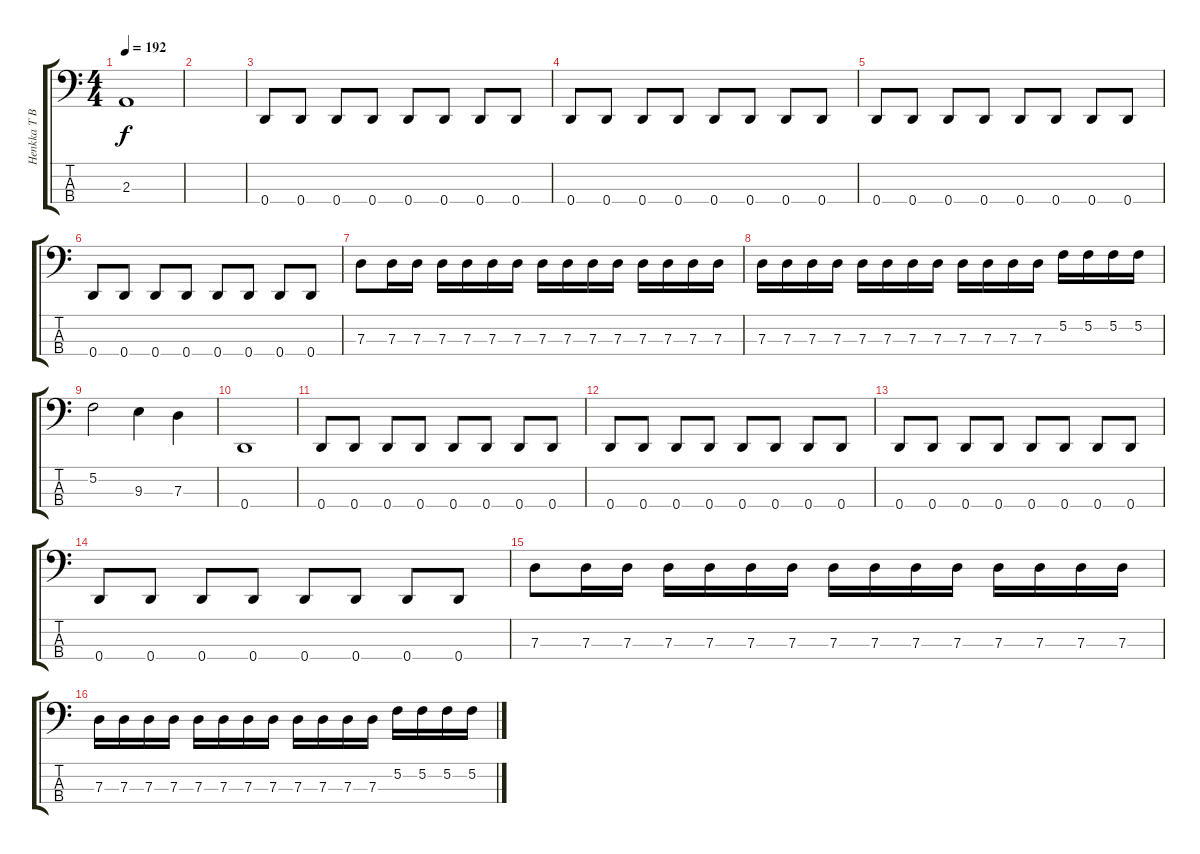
\track ("Henkka T Blacksmith " "Henkka T B") {instrument electricbasspick}
\staff {score tabs}
\tuning (F2 C2 G1 D1) {hide}
\ts (4 4)
\tempo 192
\clef f4
\ks c
2.3.1{dy f} |
|
0.4.8 0.4.8 0.4.8 0.4.8 0.4.8 0.4.8 0.4.8 0.4.8 |
0.4.8 0.4.8 0.4.8 0.4.8 0.4.8 0.4.8 0.4.8 0.4.8 |
0.4.8 0.4.8 0.4.8 0.4.8 0.4.8 0.4.8 0.4.8 0.4.8 |
0.4.8 0.4.8 0.4.8 0.4.8 0.4.8 0.4.8 0.4.8 0.4.8 |
7.3.8 7.3.16 7.3.16 7.3.16 7.3.16 7.3.16 7.3.16 7.3.16 7.3.16 7.3.16 7.3.16 7.3.16 7.3.16 7.3.16 7.3.16 |
7.3.16 7.3.16 7.3.16 7.3.16 7.3.16 7.3.16 7.3.16 7.3.16 7.3.16 7.3.16 7.3.16 7.3.16 5.2.16 5.2.16 5.2.16 5.2.16 |
5.2.2 9.3.4 7.3.4 |
0.4.1 |
0.4.8 0.4.8 0.4.8 0.4.8 0.4.8 0.4.8 0.4.8 0.4.8 |
0.4.8 0.4.8 0.4.8 0.4.8 0.4.8 0.4.8 0.4.8 0.4.8 |
0.4.8 0.4.8 0.4.8 0.4.8 0.4.8 0.4.8 0.4.8 0.4.8 |
0.4.8 0.4.8 0.4.8 0.4.8 0.4.8 0.4.8 0.4.8 0.4.8 |
7.3.8 7.3.16 7.3.16 7.3.16 7.3.16 7.3.16 7.3.16 7.3.16 7.3.16 7.3.16 7.3.16 7.3.16 7.3.16 7.3.16 7.3.16 |
7.3.16 7.3.16 7.3.16 7.3.16 7.3.16 7.3.16 7.3.16 7.3.16 7.3.16 7.3.16 7.3.16 7.3.16 5.2.16 5.2.16 5.2.16 5.2.16
